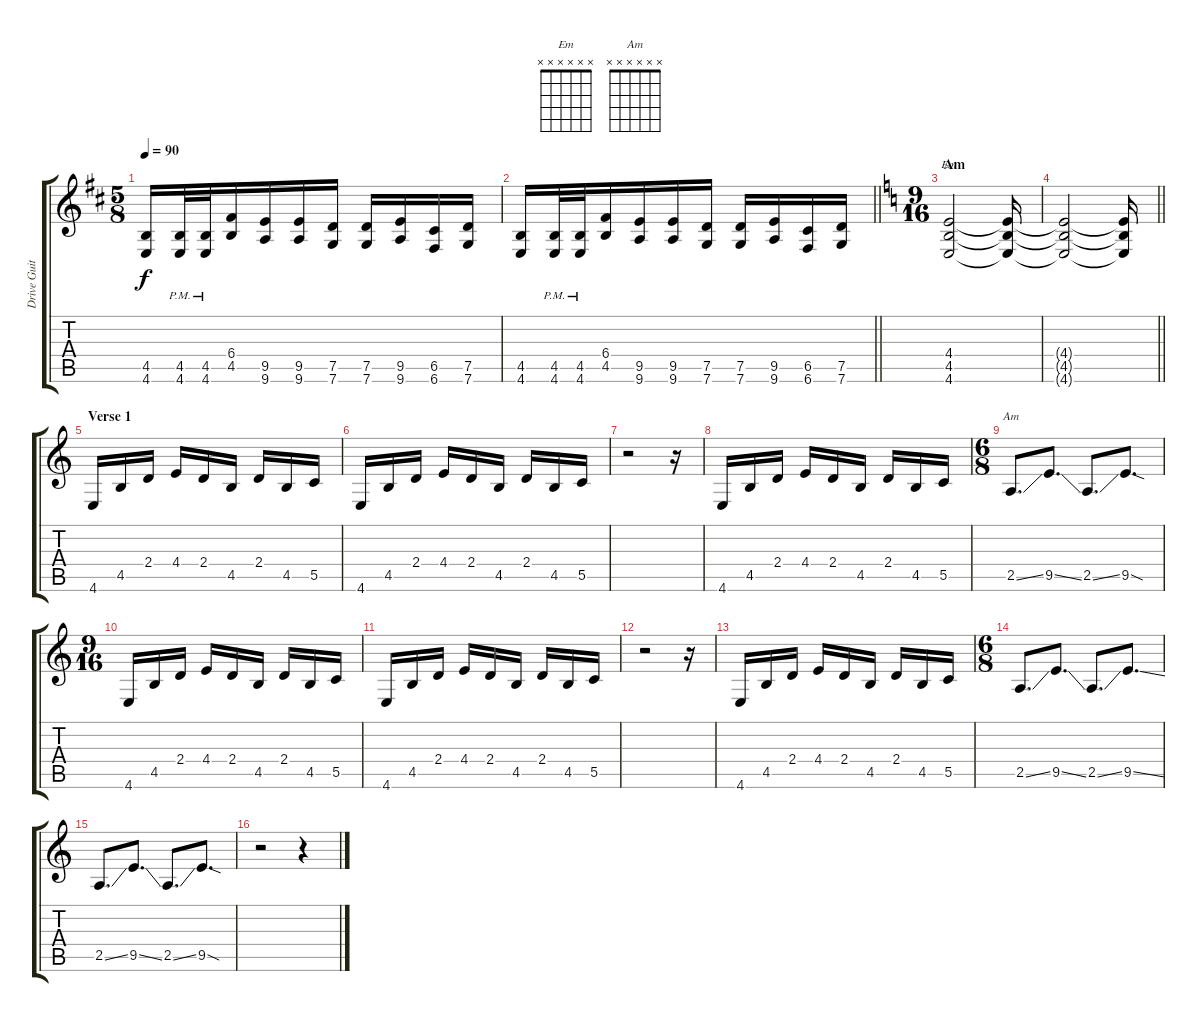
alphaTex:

\track ("Drive Guitar (Malakian)" "Drive Guit") {instrument overdrivenguitar}
\staff {score tabs}
\tuning (D4 A3 F3 C3 G2 C2) {hide}
\chord ("Em" x x x x x x)
\chord ("Am" x x x x x x)
\ts (5 8)
\tempo 90
\clef g2
\ks bminor
(4.5 4.6).16{dy f} (4.5{pm} 4.6{pm}).32 (4.5{pm} 4.6{pm}).32 (6.4 4.5).16 (9.5 9.6).16 (9.5 9.6).16 (7.5 7.6).16 (7.5 7.6).16 (9.5 9.6).16 (6.5 6.6).16 (7.5 7.6).16 |
\barLineRight lightlight
(4.5 4.6).16 (4.5{pm} 4.6{pm}).32 (4.5{pm} 4.6{pm}).32 (6.4 4.5).16 (9.5 9.6).16 (9.5 9.6).16 (7.5 7.6).16 (7.5 7.6).16 (9.5 9.6).16 (6.5 6.6).16 (7.5 7.6).16 |
\ts (9 16)
\section ("" "Am")
\ks aminor
(4.4 4.5 4.6).2{ch "Em" volume 5} (4.4{t} 4.5{t} 4.6{t}).16 |
\barLineRight lightlight
(4.4{t} 4.5{t} 4.6{t}).2 (4.4{t} 4.5{t} 4.6{t}).16 |
\section ("" "Verse 1")
4.6.16{volume 16 instrument electricguitarclean} 4.5.16 2.4.16 4.4.16 2.4.16 4.5.16 2.4.16 4.5.16 5.5.16 |
4.6.16 4.5.16 2.4.16 4.4.16 2.4.16 4.5.16 2.4.16 4.5.16 5.5.16 |
r.2 r.16 |
4.6.16 4.5.16 2.4.16 4.4.16 2.4.16 4.5.16 2.4.16 4.5.16 5.5.16 |
\ts (6 8)
2.5{ss}.8{d ch "Am"} 9.5{ss}.8{d} 2.5{ss}.8{d} 9.5{sod}.8{d} |
\ts (9 16)
4.6.16 4.5.16 2.4.16 4.4.16 2.4.16 4.5.16 2.4.16 4.5.16 5.5.16 |
4.6.16 4.5.16 2.4.16 4.4.16 2.4.16 4.5.16 2.4.16 4.5.16 5.5.16 |
r.2 r.16 |
4.6.16 4.5.16 2.4.16 4.4.16 2.4.16 4.5.16 2.4.16 4.5.16 5.5.16 |
\ts (6 8)
2.5{ss}.8{d} 9.5{ss}.8{d} 2.5{ss}.8{d} 9.5{ss}.8{d} |
2.5{ss}.8{d} 9.5{ss}.8{d} 2.5{ss}.8{d} 9.5{sod}.8{d} |
r.2 r.4
